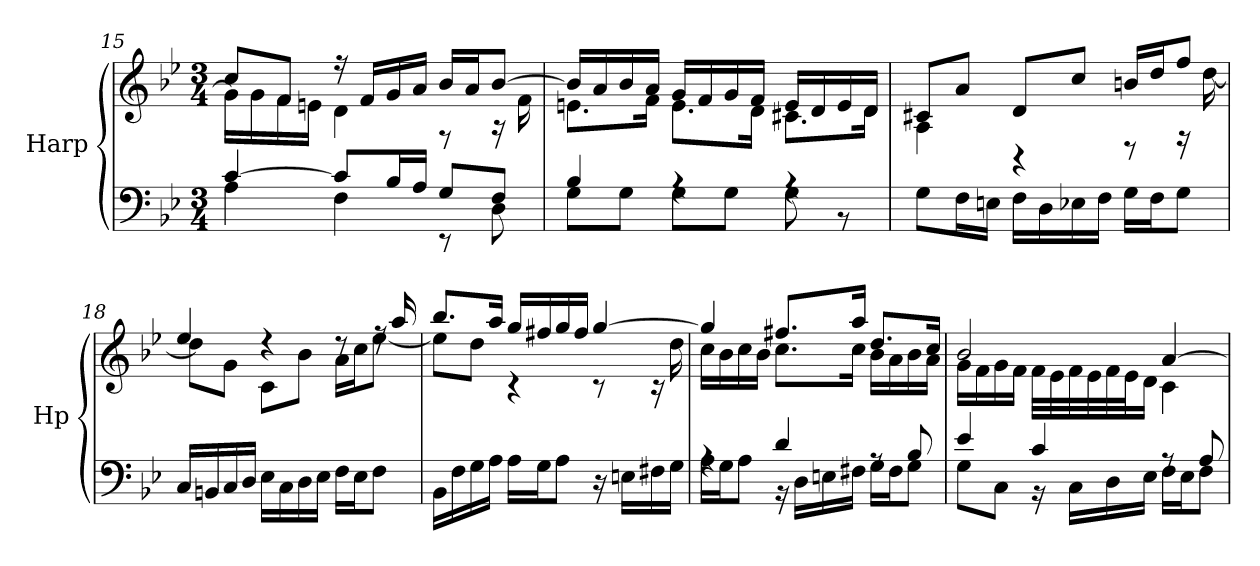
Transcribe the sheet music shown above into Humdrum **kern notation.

**kern	**kern
*part1	*part1
*staff2	*staff1
*I"Harp	*
*I'Hp	*
*clefF4	*clefG2
*k[b-e-]	*k[b-e-]
*M3/4	*M3/4
=15	=15
*^	*^
[4c/	4A\	8cc/L	16g\LL]
.	.	.	16g\
.	.	8f/J	16f\
.	.	.	16en\JJ
8c/L]	4F\	16r	4d\
.	.	16f/LL	.
16B-/L	.	16g/	.
16A/JJ	.	16a/JJ	.
8G/L	8rEE	16b-/LL	8rF
.	.	16a/J	.
8F/J	8D\	[8b-/J	16rA
.	.	.	16f\
!!LO:LB:g=z	!!
=16	=16	=16	=16
4B-/	8G\L	16b-/LL]	8.en\L
.	.	16a/	.
.	8G\J	16b-/	.
.	.	16a/JJ	16f\Jk
4rA	8G\L	16g/LL	8.e\L
.	.	16f/	.
.	8G\J	16g/	.
.	.	16f/JJ	16d\Jk
4rA	8G\	16e/LL	8.c#X\L
.	.	16d/	.
.	8r	16e/	.
.	.	16d/JJ	16d\Jk
*v	*v	*	*
=17	=17	=17
8G\L	8c#X/L	4A\
16F\L	8a/J	.
16En\JJ	.	.
16F\LL	8d/L	4rBB
16D\	.	.
16E-X\	8cc/J	.
16F\JJ	.	.
16G\LL	16bn/LL	8rD
16F\J	16dd/J	.
8G\J	8ff/J	16rF
.	.	[16dd\
=18	=18	=18
16C/LL	4ee-/	8dd\L]
16BBn/	.	.
16C/	.	8g\J
16D/JJ	.	.
16E-\LL	4rdd	8c\L
16C\	.	.
16D\	.	8b-\J
16E-\JJ	.	.
16F\LL	8rdd	16a\LL
16E-\J	.	16cc\J
8F\J	16rff	[8ee-\J
.	16aa/	.
!!LO:PB:g=z	!!
=19	=19	=19
16BB-\LL	8.bb-/L	8ee-\L]
16F\	.	.
16G\	.	8dd\J
16A\JJ	16aa/Jk	.
16A\LL	16gg/LL	4rc
16G\J	16ff#X/	.
8A\J	16gg/	.
.	16ff#/JJ	.
16r	[4gg/	8rc
16En\LL	.	.
16F#X\	.	16rc
16G\JJ	.	16dd\
=20	=20	=20
*^	*	*
4rA	16A\LL	4gg/]	16cc\LL
.	16G\J	.	16b-\
.	8A\J	.	16cc\
.	.	.	16b-\JJ
4d/	16r	8.ff#X/L	8.cc\L
.	16D\LL	.	.
.	16En\	.	.
.	16F#X\JJ	16aa/Jk	16cc\Jk
8rA	16G\LL	8.dd/L	16b-\LL
.	16F#\J	.	16a\
8B-/	8G\J	.	16b-\
.	.	16cc/Jk	16a\JJ
=21	=21	=21	=21
4e-/	8G\L	2b-/	16g\LL
.	.	.	16f\
.	8C\J	.	16g\
.	.	.	16f\JJ
4c/	16r	.	32f\LLL
.	.	.	32e-\
.	16C\LL	.	32f\
.	.	.	32e-\
.	16D\	.	32f\
.	.	.	32e-\J
.	16E-\JJ	.	16d\JJ
8rA	16F\LL	[4a/	4c\
.	16E-\J	.	.
8A/	8F\J	.	.
*v	*v	*	*
*	*v	*v
=	=
*-	*-
